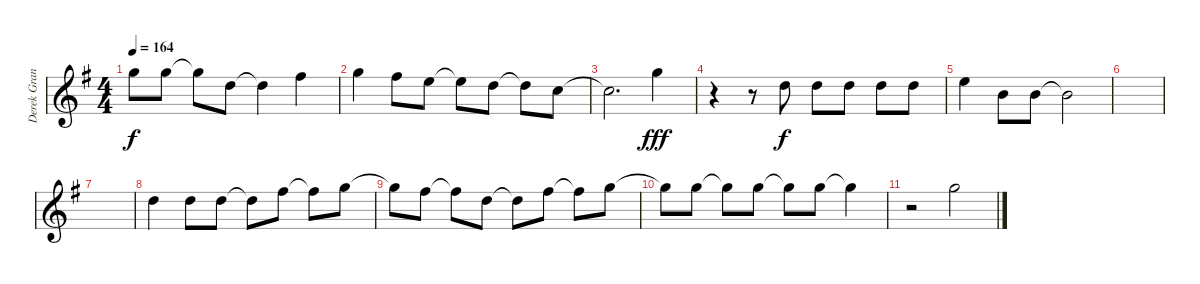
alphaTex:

\track ("Derek Grant - Vocals" "Derek Gran") {instrument distortionguitar}
\staff {score}
\tuning (E4 B3 G3 D3 A2 E2) {hide}
\ts (4 4)
\tempo 164
\clef g2
\ks eminor
3.1{t}.8{dy f} 3.1.8 3.1{t}.8 3.2.8 3.2{t}.4 2.1.4 |
3.1.4 2.1.8 0.1.8 0.1{t}.8 3.2.8 3.2{t}.8 1.2.8 |
1.2{t}.2{d} 3.1.4{dy fff} |
r.4 r.8 7.3.8{dy f} 3.2.8 3.2.8 3.2.8 3.2.8 |
5.2.4 4.3.8 0.2.8 0.2{t}.2 |
|
|
3.2.4 3.2.8 3.2.8 3.2{t}.8 2.1.8 2.1{t}.8 3.1.8 |
3.1{t}.8 2.1.8 2.1{t}.8 3.2.8 3.2{t}.8 2.1.8 2.1{t}.8 8.2.8 |
8.2{t}.8 3.1.8 3.1{t}.8 3.1.8 3.1{t}.8 3.1.8 3.1{t}.4 |
r.2 3.1.2
